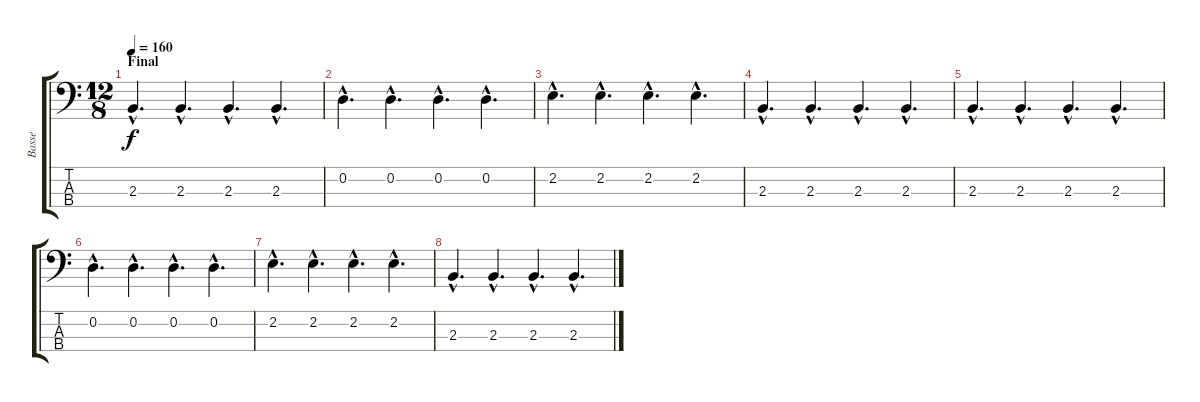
\track ("Basse" "Basse") {instrument electricbasspick}
\staff {score tabs}
\tuning (G2 D2 A1 E1) {hide}
\ts (12 8)
\section ("" "Final")
\tempo 160
\clef f4
\ks c
2.3{hac}.4{d dy f} 2.3{hac}.4{d} 2.3{hac}.4{d} 2.3{hac}.4{d} |
0.2{hac}.4{d} 0.2{hac}.4{d} 0.2{hac}.4{d} 0.2{hac}.4{d} |
2.2{hac}.4{d} 2.2{hac}.4{d} 2.2{hac}.4{d} 2.2{hac}.4{d} |
2.3{hac}.4{d} 2.3{hac}.4{d} 2.3{hac}.4{d} 2.3{hac}.4{d} |
2.3{hac}.4{d volume 9} 2.3{hac}.4{d} 2.3{hac}.4{d} 2.3{hac}.4{d} |
0.2{hac}.4{d volume 6} 0.2{hac}.4{d} 0.2{hac}.4{d} 0.2{hac}.4{d} |
2.2{hac}.4{d volume 3} 2.2{hac}.4{d} 2.2{hac}.4{d} 2.2{hac}.4{d} |
2.3{hac}.4{d volume 0} 2.3{hac}.4{d} 2.3{hac}.4{d} 2.3{hac}.4{d}
